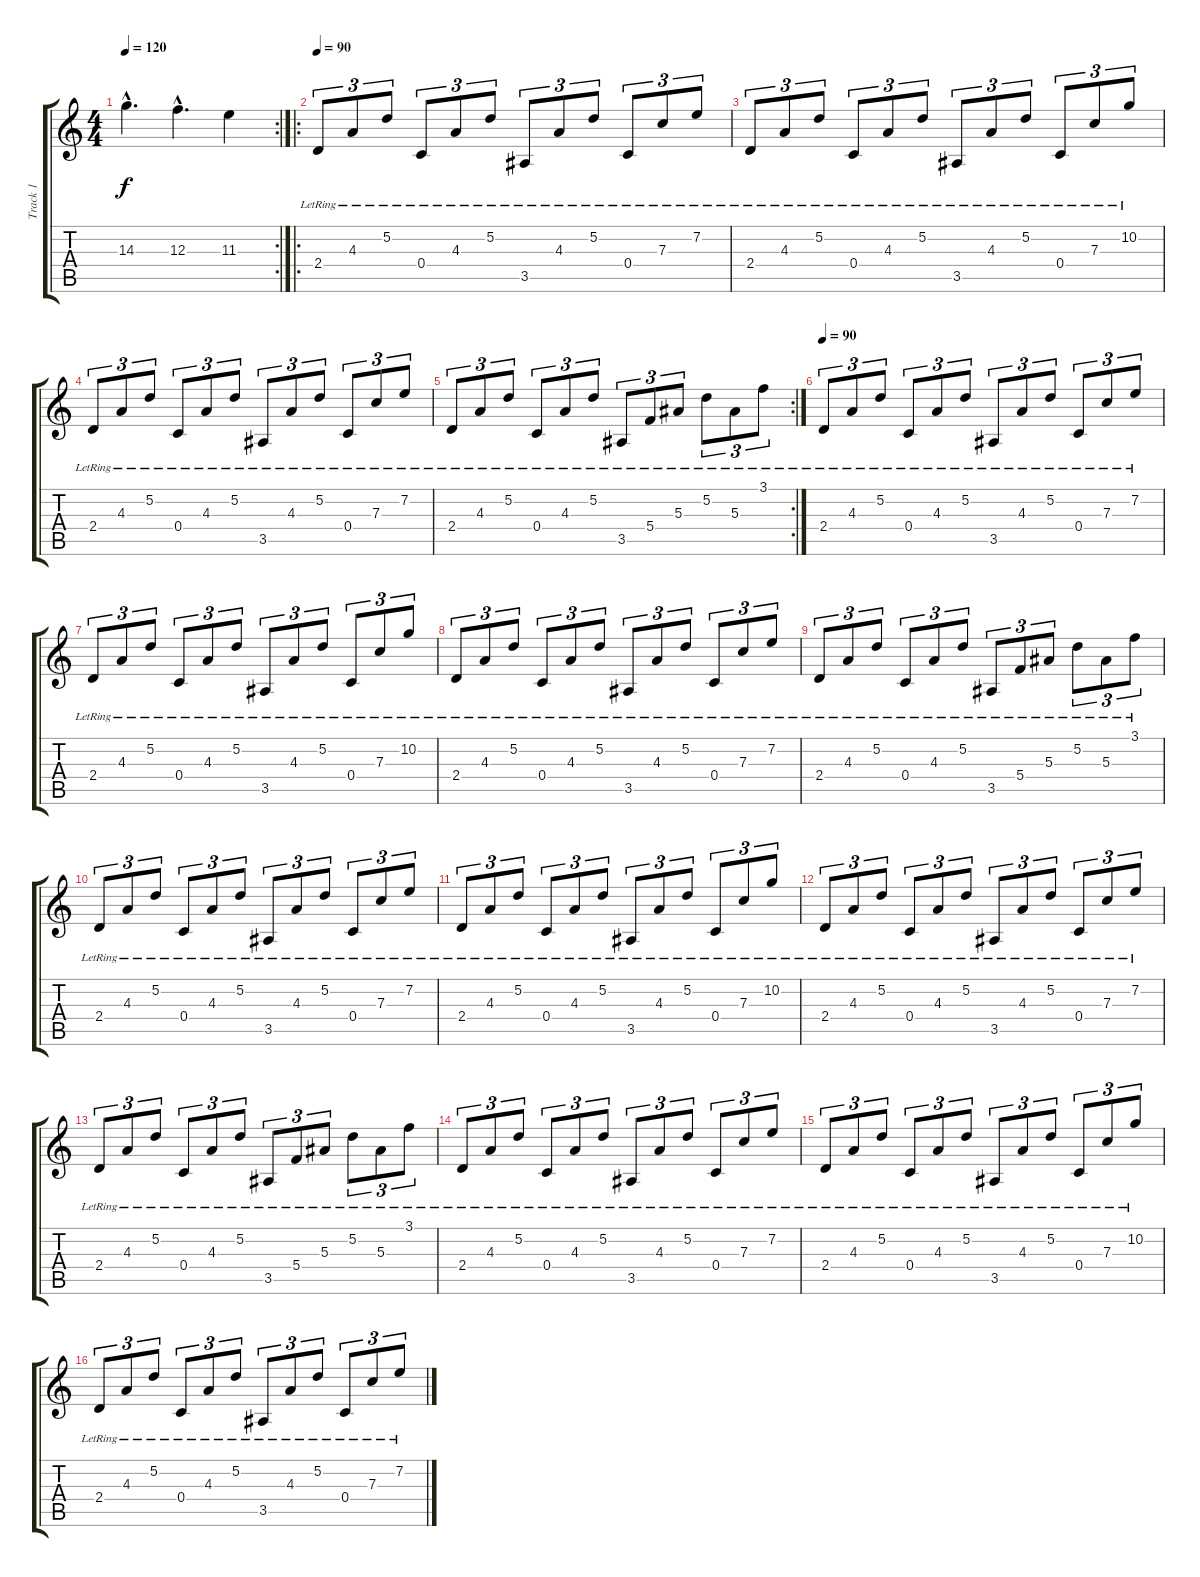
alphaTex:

\track ("Track 1" "Track 1") {instrument distortionguitar}
\staff {score tabs}
\tuning (D4 A3 F3 C3 G2 D2) {hide}
\rc 2
\ts (4 4)
\tempo 120
\clef g2
\ks c
14.3{hac}.4{d dy f} 12.3{hac}.4{d} 11.3.4 |
\ro
\tempo 90
2.4{lr}.8{tu (3 2) instrument acousticguitarsteel} 4.3{lr}.8{tu (3 2)} 5.2{lr}.8{tu (3 2)} 0.4{lr}.8{tu (3 2)} 4.3{lr}.8{tu (3 2)} 5.2{lr}.8{tu (3 2)} 3.5{lr}.8{tu (3 2)} 4.3{lr}.8{tu (3 2)} 5.2{lr}.8{tu (3 2)} 0.4{lr}.8{tu (3 2)} 7.3{lr}.8{tu (3 2)} 7.2{lr}.8{tu (3 2)} |
2.4{lr}.8{tu (3 2)} 4.3{lr}.8{tu (3 2)} 5.2{lr}.8{tu (3 2)} 0.4{lr}.8{tu (3 2)} 4.3{lr}.8{tu (3 2)} 5.2{lr}.8{tu (3 2)} 3.5{lr}.8{tu (3 2)} 4.3{lr}.8{tu (3 2)} 5.2{lr}.8{tu (3 2)} 0.4{lr}.8{tu (3 2)} 7.3{lr}.8{tu (3 2)} 10.2{lr}.8{tu (3 2)} |
2.4{lr}.8{tu (3 2)} 4.3{lr}.8{tu (3 2)} 5.2{lr}.8{tu (3 2)} 0.4{lr}.8{tu (3 2)} 4.3{lr}.8{tu (3 2)} 5.2{lr}.8{tu (3 2)} 3.5{lr}.8{tu (3 2)} 4.3{lr}.8{tu (3 2)} 5.2{lr}.8{tu (3 2)} 0.4{lr}.8{tu (3 2)} 7.3{lr}.8{tu (3 2)} 7.2{lr}.8{tu (3 2)} |
\rc 2
2.4{lr}.8{tu (3 2)} 4.3{lr}.8{tu (3 2)} 5.2{lr}.8{tu (3 2)} 0.4{lr}.8{tu (3 2)} 4.3{lr}.8{tu (3 2)} 5.2{lr}.8{tu (3 2)} 3.5{lr}.8{tu (3 2)} 5.4{lr}.8{tu (3 2)} 5.3{lr}.8{tu (3 2)} 5.2{lr}.8{tu (3 2)} 5.3{lr}.8{tu (3 2)} 3.1{lr}.8{tu (3 2)} |
\tempo 90
2.4{lr}.8{tu (3 2) instrument acousticguitarsteel} 4.3{lr}.8{tu (3 2)} 5.2{lr}.8{tu (3 2)} 0.4{lr}.8{tu (3 2)} 4.3{lr}.8{tu (3 2)} 5.2{lr}.8{tu (3 2)} 3.5{lr}.8{tu (3 2)} 4.3{lr}.8{tu (3 2)} 5.2{lr}.8{tu (3 2)} 0.4{lr}.8{tu (3 2)} 7.3{lr}.8{tu (3 2)} 7.2{lr}.8{tu (3 2)} |
2.4{lr}.8{tu (3 2)} 4.3{lr}.8{tu (3 2)} 5.2{lr}.8{tu (3 2)} 0.4{lr}.8{tu (3 2)} 4.3{lr}.8{tu (3 2)} 5.2{lr}.8{tu (3 2)} 3.5{lr}.8{tu (3 2)} 4.3{lr}.8{tu (3 2)} 5.2{lr}.8{tu (3 2)} 0.4{lr}.8{tu (3 2)} 7.3{lr}.8{tu (3 2)} 10.2{lr}.8{tu (3 2)} |
2.4{lr}.8{tu (3 2)} 4.3{lr}.8{tu (3 2)} 5.2{lr}.8{tu (3 2)} 0.4{lr}.8{tu (3 2)} 4.3{lr}.8{tu (3 2)} 5.2{lr}.8{tu (3 2)} 3.5{lr}.8{tu (3 2)} 4.3{lr}.8{tu (3 2)} 5.2{lr}.8{tu (3 2)} 0.4{lr}.8{tu (3 2)} 7.3{lr}.8{tu (3 2)} 7.2{lr}.8{tu (3 2)} |
2.4{lr}.8{tu (3 2)} 4.3{lr}.8{tu (3 2)} 5.2{lr}.8{tu (3 2)} 0.4{lr}.8{tu (3 2)} 4.3{lr}.8{tu (3 2)} 5.2{lr}.8{tu (3 2)} 3.5{lr}.8{tu (3 2)} 5.4{lr}.8{tu (3 2)} 5.3{lr}.8{tu (3 2)} 5.2{lr}.8{tu (3 2)} 5.3{lr}.8{tu (3 2)} 3.1{lr}.8{tu (3 2)} |
2.4{lr}.8{tu (3 2)} 4.3{lr}.8{tu (3 2)} 5.2{lr}.8{tu (3 2)} 0.4{lr}.8{tu (3 2)} 4.3{lr}.8{tu (3 2)} 5.2{lr}.8{tu (3 2)} 3.5{lr}.8{tu (3 2)} 4.3{lr}.8{tu (3 2)} 5.2{lr}.8{tu (3 2)} 0.4{lr}.8{tu (3 2)} 7.3{lr}.8{tu (3 2)} 7.2{lr}.8{tu (3 2)} |
2.4{lr}.8{tu (3 2)} 4.3{lr}.8{tu (3 2)} 5.2{lr}.8{tu (3 2)} 0.4{lr}.8{tu (3 2)} 4.3{lr}.8{tu (3 2)} 5.2{lr}.8{tu (3 2)} 3.5{lr}.8{tu (3 2)} 4.3{lr}.8{tu (3 2)} 5.2{lr}.8{tu (3 2)} 0.4{lr}.8{tu (3 2)} 7.3{lr}.8{tu (3 2)} 10.2{lr}.8{tu (3 2)} |
2.4{lr}.8{tu (3 2)} 4.3{lr}.8{tu (3 2)} 5.2{lr}.8{tu (3 2)} 0.4{lr}.8{tu (3 2)} 4.3{lr}.8{tu (3 2)} 5.2{lr}.8{tu (3 2)} 3.5{lr}.8{tu (3 2)} 4.3{lr}.8{tu (3 2)} 5.2{lr}.8{tu (3 2)} 0.4{lr}.8{tu (3 2)} 7.3{lr}.8{tu (3 2)} 7.2{lr}.8{tu (3 2)} |
2.4{lr}.8{tu (3 2)} 4.3{lr}.8{tu (3 2)} 5.2{lr}.8{tu (3 2)} 0.4{lr}.8{tu (3 2)} 4.3{lr}.8{tu (3 2)} 5.2{lr}.8{tu (3 2)} 3.5{lr}.8{tu (3 2)} 5.4{lr}.8{tu (3 2)} 5.3{lr}.8{tu (3 2)} 5.2{lr}.8{tu (3 2)} 5.3{lr}.8{tu (3 2)} 3.1{lr}.8{tu (3 2)} |
2.4{lr}.8{tu (3 2)} 4.3{lr}.8{tu (3 2)} 5.2{lr}.8{tu (3 2)} 0.4{lr}.8{tu (3 2)} 4.3{lr}.8{tu (3 2)} 5.2{lr}.8{tu (3 2)} 3.5{lr}.8{tu (3 2)} 4.3{lr}.8{tu (3 2)} 5.2{lr}.8{tu (3 2)} 0.4{lr}.8{tu (3 2)} 7.3{lr}.8{tu (3 2)} 7.2{lr}.8{tu (3 2)} |
2.4{lr}.8{tu (3 2)} 4.3{lr}.8{tu (3 2)} 5.2{lr}.8{tu (3 2)} 0.4{lr}.8{tu (3 2)} 4.3{lr}.8{tu (3 2)} 5.2{lr}.8{tu (3 2)} 3.5{lr}.8{tu (3 2)} 4.3{lr}.8{tu (3 2)} 5.2{lr}.8{tu (3 2)} 0.4{lr}.8{tu (3 2)} 7.3{lr}.8{tu (3 2)} 10.2{lr}.8{tu (3 2)} |
2.4{lr}.8{tu (3 2)} 4.3{lr}.8{tu (3 2)} 5.2{lr}.8{tu (3 2)} 0.4{lr}.8{tu (3 2)} 4.3{lr}.8{tu (3 2)} 5.2{lr}.8{tu (3 2)} 3.5{lr}.8{tu (3 2)} 4.3{lr}.8{tu (3 2)} 5.2{lr}.8{tu (3 2)} 0.4{lr}.8{tu (3 2)} 7.3{lr}.8{tu (3 2)} 7.2{lr}.8{tu (3 2)}
